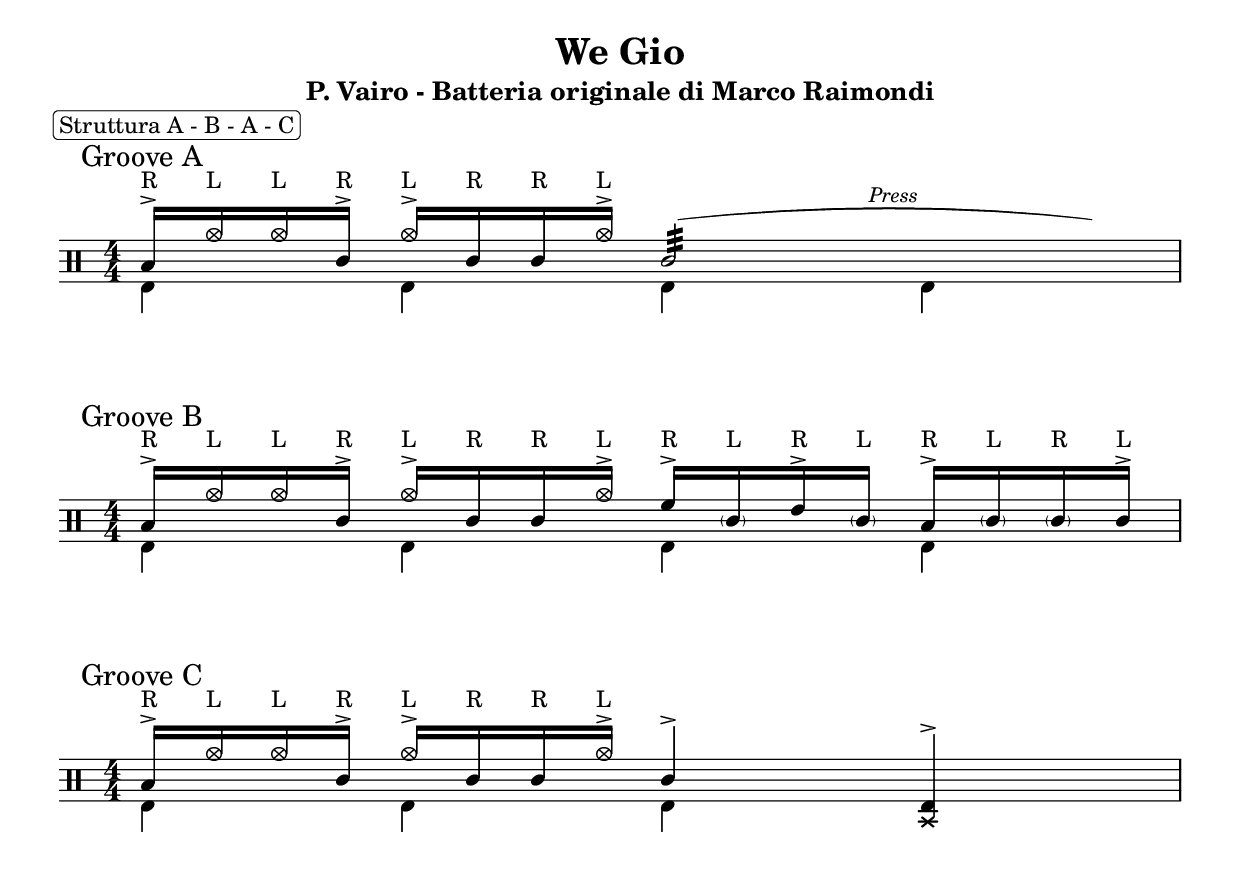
\version "2.18.2"
\include "../layout/layout.ly"

\header {
  title = "We Gio"
  subtitle = "P. Vairo - Batteria originale di Marco Raimondi"
}

#(define mydrums '(
   (footpedal   cross   #f -8)
   (kick        ()      #f -5)
))

\markup \roundbox "Struttura A - B - A - C"

\score {
  \new DrumStaff <<
    \mark "Groove A"
    \drummode {
      \time 4/4
      <<
        \new DrumVoice {
          \voiceUP
          ft16\accent\riu hha\leu hha\leu sn\accent\riu
          hha\accent\leu sn\riu sn\riu 
          % This is good for single score compile
          %\shape #'((9 . 1) (23 . 1.7) (36 . 1.7) (48 . 1)) Tie hha~\accent 
          % This is good for lilypond-book
          \shape #'((6 . 1) (18 . 1.7) (30 . 1.7) (41 . 1)) Tie hha~\accent\leu 
          sn2:32^\markup{ \hspace #20.0 \italic \small Press }
        }
        \new DrumVoice {
          \voiceDOWN
          bd4 bd bd bd
        }
      >>
      \break
    }
  >>
}

\score {
  \new DrumStaff <<
    \mark "Groove B"
    \drummode {
      \time 4/4
      <<
        \new DrumVoice {
          \voiceUP
          ft16\accent\riu hha\leu hha\leu sn\accent\riu
          hha\accent\leu sn\riu sn\riu hha\accent\leu
          ht\accent\riu \parenthesize sn\leu mt\accent\riu \parenthesize sn\leu
          ft\accent\riu \parenthesize sn\leu \parenthesize sn\riu sn\accent\leu
        }
        \new DrumVoice {
          \voiceDOWN
          bd4 bd bd bd
        }
      >>
      \break
    }
  >>
}
      
\score {
  \new DrumStaff <<
    \mark "Groove C"
    \drummode {
      \time 4/4
      <<
        \new DrumVoice {
          \voiceUP
          ft16\accent\riu hha\leu hha\leu sn\accent\riu
          hha\accent\leu sn\riu sn\riu hha\accent\leu
          \once \override Stem.length = #10
          sn4\accent
          \once \override Stem.length = #16
          \set DrumStaff.drumStyleTable = #(alist->hash-table mydrums)
          <bd hf>4\accent
          %\set DrumStaff.drumStyleTable = #(alist->hash-table dbdrums)
        }
        \new DrumVoice {
          \voiceDOWN
          bd4 bd bd s
        }
      >>
      %\break
    }
  >>
}
